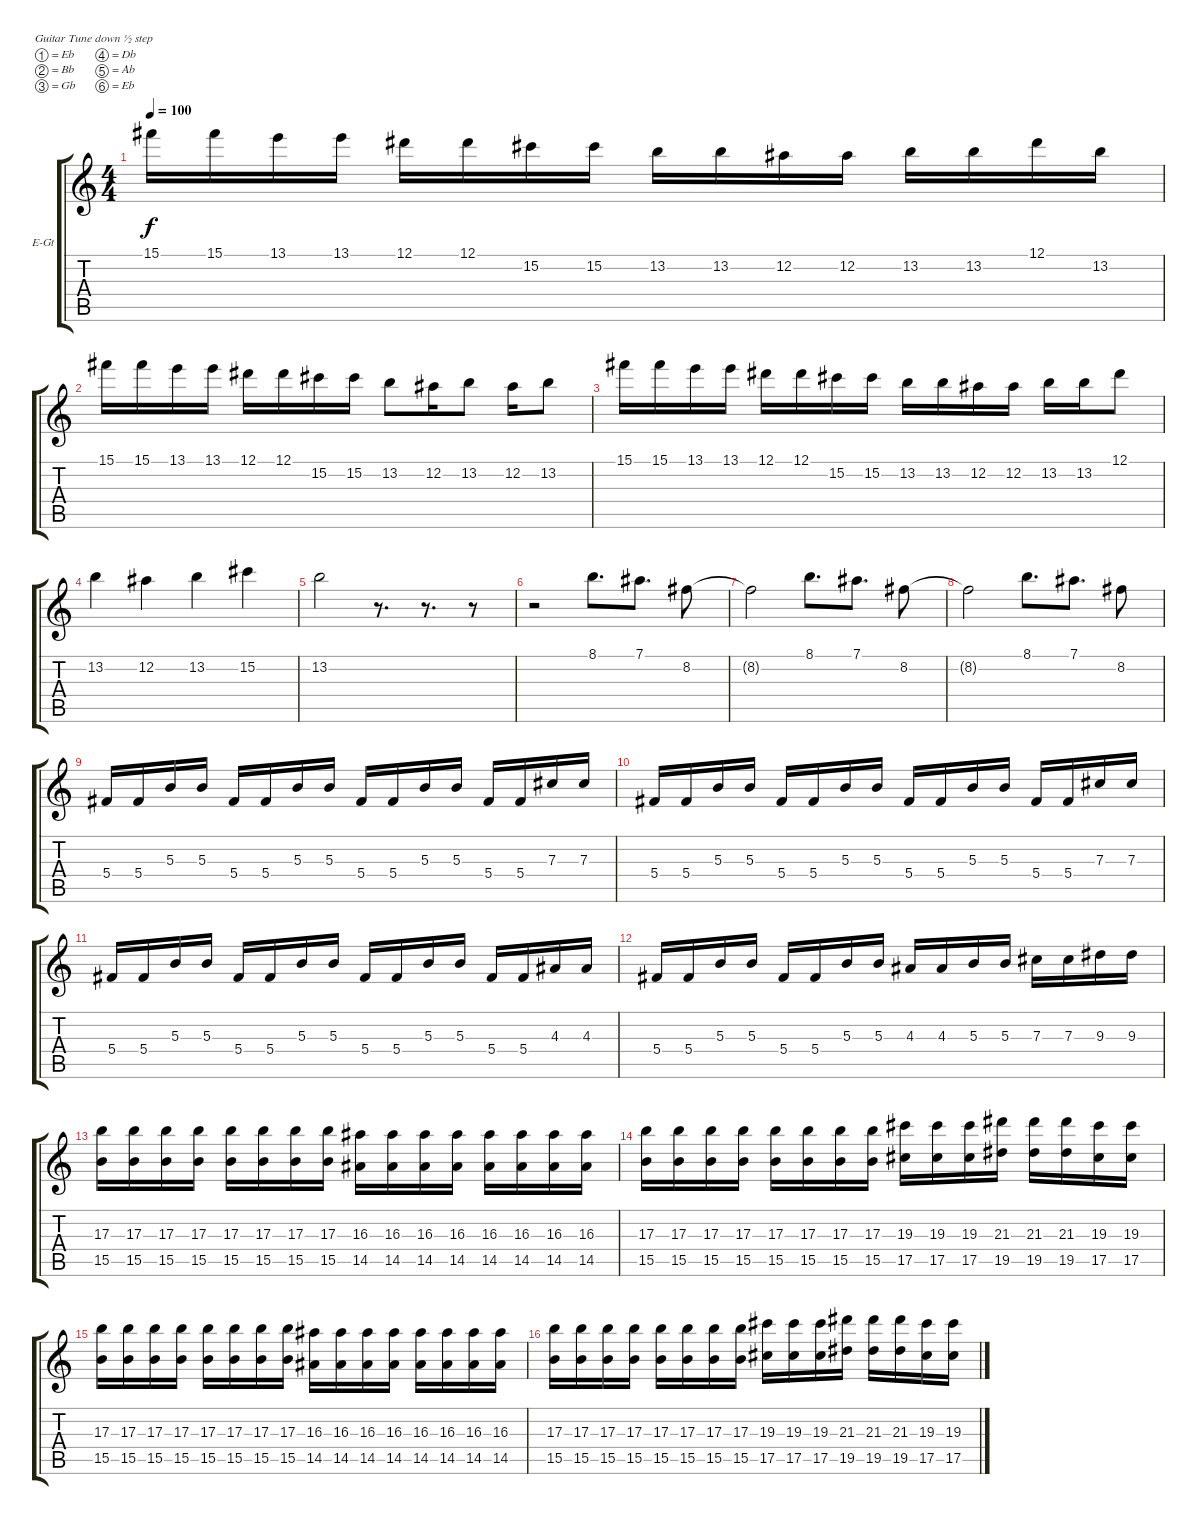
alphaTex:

\bracketExtendMode groupsimilarinstruments
\firstSystemTrackNameOrientation horizontal
\otherSystemsTrackNameOrientation horizontal
\track ("Electric Guitar2" "E-Gt") {instrument distortionguitar}
\staff {score tabs}
\tuning (Eb4 Bb3 Gb3 Db3 Ab2 Eb2)
\ts (4 4)
\tempo 100
\clef g2
\ks c
15.1.16{dy f} 15.1.16 13.1.16 13.1.16 12.1.16 12.1.16 15.2.16 15.2.16 13.2.16 13.2.16 12.2.16 12.2.16 13.2.16 13.2.16 12.1.16 13.2.16 |
15.1.16 15.1.16 13.1.16 13.1.16 12.1.16 12.1.16 15.2.16 15.2.16 13.2.8 12.2.16 13.2.8 12.2.16 13.2.8 |
15.1.16 15.1.16 13.1.16 13.1.16 12.1.16 12.1.16 15.2.16 15.2.16 13.2.16 13.2.16 12.2.16 12.2.16 13.2.16 13.2.16 12.1.8 |
13.2.4 12.2.4 13.2.4 15.2.4 |
13.2.2 r.8{d} r.8{d} r.8 |
r.2 8.1.8{d} 7.1.8{d} 8.2.8 |
8.2{t}.2 8.1.8{d} 7.1.8{d} 8.2.8 |
8.2{t}.2 8.1.8{d} 7.1.8{d} 8.2.8 |
5.4.16 5.4.16 5.3.16 5.3.16 5.4.16 5.4.16 5.3.16 5.3.16 5.4.16 5.4.16 5.3.16 5.3.16 5.4.16 5.4.16 7.3.16 7.3.16 |
5.4.16 5.4.16 5.3.16 5.3.16 5.4.16 5.4.16 5.3.16 5.3.16 5.4.16 5.4.16 5.3.16 5.3.16 5.4.16 5.4.16 7.3.16 7.3.16 |
5.4.16 5.4.16 5.3.16 5.3.16 5.4.16 5.4.16 5.3.16 5.3.16 5.4.16 5.4.16 5.3.16 5.3.16 5.4.16 5.4.16 4.3.16 4.3.16 |
5.4.16 5.4.16 5.3.16 5.3.16 5.4.16 5.4.16 5.3.16 5.3.16 4.3.16 4.3.16 5.3.16 5.3.16 7.3.16 7.3.16 9.3.16 9.3.16 |
(17.3 15.5).16 (17.3 15.5).16 (17.3 15.5).16 (17.3 15.5).16 (17.3 15.5).16 (17.3 15.5).16 (17.3 15.5).16 (17.3 15.5).16 (16.3 14.5).16 (16.3 14.5).16 (16.3 14.5).16 (16.3 14.5).16 (16.3 14.5).16 (16.3 14.5).16 (16.3 14.5).16 (16.3 14.5).16 |
(17.3 15.5).16 (17.3 15.5).16 (17.3 15.5).16 (17.3 15.5).16 (17.3 15.5).16 (17.3 15.5).16 (17.3 15.5).16 (17.3 15.5).16 (19.3 17.5).16 (19.3 17.5).16 (19.3 17.5).16 (21.3 19.5).16 (21.3 19.5).16 (21.3 19.5).16 (19.3 17.5).16 (19.3 17.5).16 |
(17.3 15.5).16 (17.3 15.5).16 (17.3 15.5).16 (17.3 15.5).16 (17.3 15.5).16 (17.3 15.5).16 (17.3 15.5).16 (17.3 15.5).16 (16.3 14.5).16 (16.3 14.5).16 (16.3 14.5).16 (16.3 14.5).16 (16.3 14.5).16 (16.3 14.5).16 (16.3 14.5).16 (16.3 14.5).16 |
(17.3 15.5).16 (17.3 15.5).16 (17.3 15.5).16 (17.3 15.5).16 (17.3 15.5).16 (17.3 15.5).16 (17.3 15.5).16 (17.3 15.5).16 (19.3 17.5).16 (19.3 17.5).16 (19.3 17.5).16 (21.3 19.5).16 (21.3 19.5).16 (21.3 19.5).16 (19.3 17.5).16 (19.3 17.5).16
